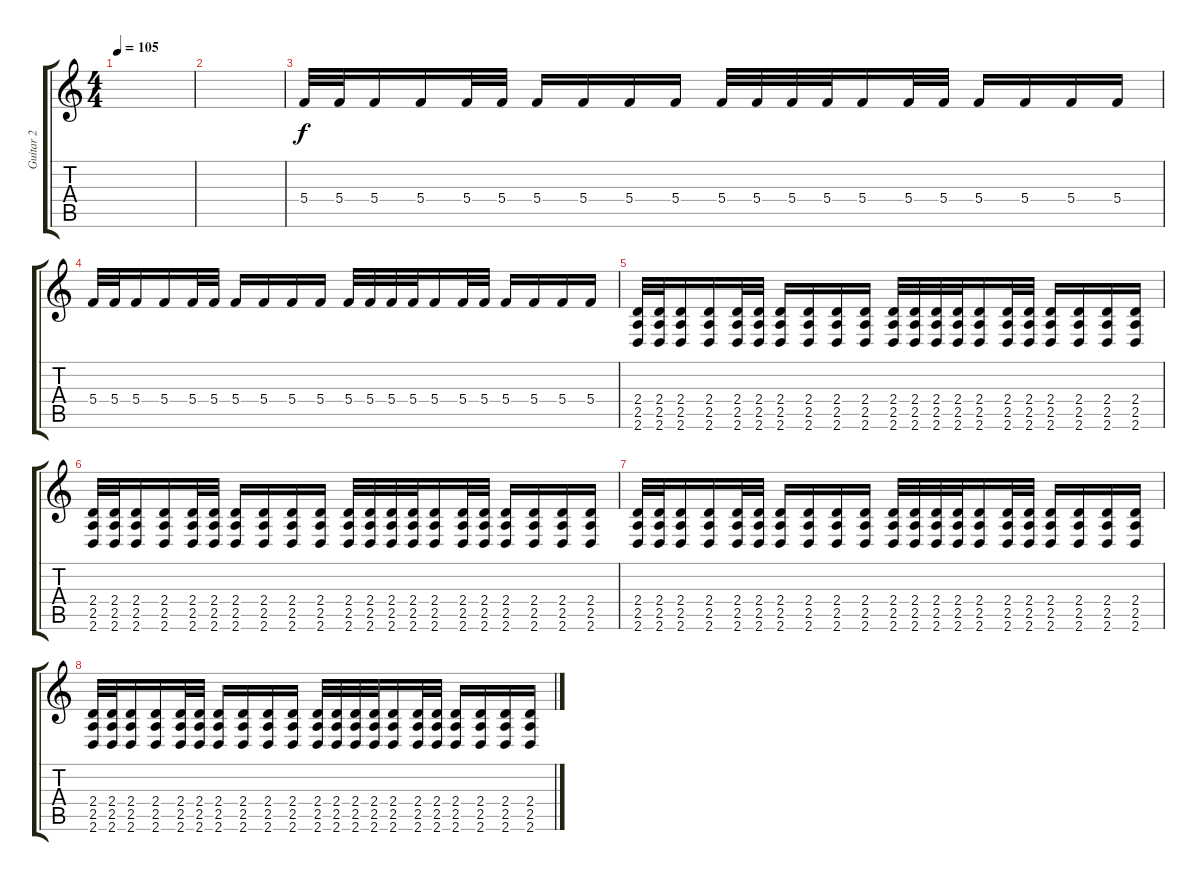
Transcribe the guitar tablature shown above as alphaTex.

\track ("Guitar 2" "Guitar 2") {instrument distortionguitar}
\staff {score tabs}
\tuning (D4 A3 F3 C3 G2 C2) {hide}
\ts (4 4)
\tempo 105
\clef g2
\ks c
|
|
5.4.32 5.4.32 5.4.16 5.4.16 5.4.32 5.4.32 5.4.16 5.4.16 5.4.16 5.4.16 5.4.32 5.4.32 5.4.32 5.4.32 5.4.16 5.4.32 5.4.32 5.4.16 5.4.16 5.4.16 5.4.16 |
5.4.32 5.4.32 5.4.16 5.4.16 5.4.32 5.4.32 5.4.16 5.4.16 5.4.16 5.4.16 5.4.32 5.4.32 5.4.32 5.4.32 5.4.16 5.4.32 5.4.32 5.4.16 5.4.16 5.4.16 5.4.16 |
(2.4 2.5 2.6).32 (2.4 2.5 2.6).32 (2.4 2.5 2.6).16 (2.4 2.5 2.6).16 (2.4 2.5 2.6).32 (2.4 2.5 2.6).32 (2.4 2.5 2.6).16 (2.4 2.5 2.6).16 (2.4 2.5 2.6).16 (2.4 2.5 2.6).16 (2.4 2.5 2.6).32 (2.4 2.5 2.6).32 (2.4 2.5 2.6).32 (2.4 2.5 2.6).32 (2.4 2.5 2.6).16 (2.4 2.5 2.6).32 (2.4 2.5 2.6).32 (2.4 2.5 2.6).16 (2.4 2.5 2.6).16 (2.4 2.5 2.6).16 (2.4 2.5 2.6).16 |
(2.4 2.5 2.6).32 (2.4 2.5 2.6).32 (2.4 2.5 2.6).16 (2.4 2.5 2.6).16 (2.4 2.5 2.6).32 (2.4 2.5 2.6).32 (2.4 2.5 2.6).16 (2.4 2.5 2.6).16 (2.4 2.5 2.6).16 (2.4 2.5 2.6).16 (2.4 2.5 2.6).32 (2.4 2.5 2.6).32 (2.4 2.5 2.6).32 (2.4 2.5 2.6).32 (2.4 2.5 2.6).16 (2.4 2.5 2.6).32 (2.4 2.5 2.6).32 (2.4 2.5 2.6).16 (2.4 2.5 2.6).16 (2.4 2.5 2.6).16 (2.4 2.5 2.6).16 |
(2.4 2.5 2.6).32 (2.4 2.5 2.6).32 (2.4 2.5 2.6).16 (2.4 2.5 2.6).16 (2.4 2.5 2.6).32 (2.4 2.5 2.6).32 (2.4 2.5 2.6).16 (2.4 2.5 2.6).16 (2.4 2.5 2.6).16 (2.4 2.5 2.6).16 (2.4 2.5 2.6).32 (2.4 2.5 2.6).32 (2.4 2.5 2.6).32 (2.4 2.5 2.6).32 (2.4 2.5 2.6).16 (2.4 2.5 2.6).32 (2.4 2.5 2.6).32 (2.4 2.5 2.6).16 (2.4 2.5 2.6).16 (2.4 2.5 2.6).16 (2.4 2.5 2.6).16 |
(2.4 2.5 2.6).32 (2.4 2.5 2.6).32 (2.4 2.5 2.6).16 (2.4 2.5 2.6).16 (2.4 2.5 2.6).32 (2.4 2.5 2.6).32 (2.4 2.5 2.6).16 (2.4 2.5 2.6).16 (2.4 2.5 2.6).16 (2.4 2.5 2.6).16 (2.4 2.5 2.6).32 (2.4 2.5 2.6).32 (2.4 2.5 2.6).32 (2.4 2.5 2.6).32 (2.4 2.5 2.6).16 (2.4 2.5 2.6).32 (2.4 2.5 2.6).32 (2.4 2.5 2.6).16 (2.4 2.5 2.6).16 (2.4 2.5 2.6).16 (2.4 2.5 2.6).16
